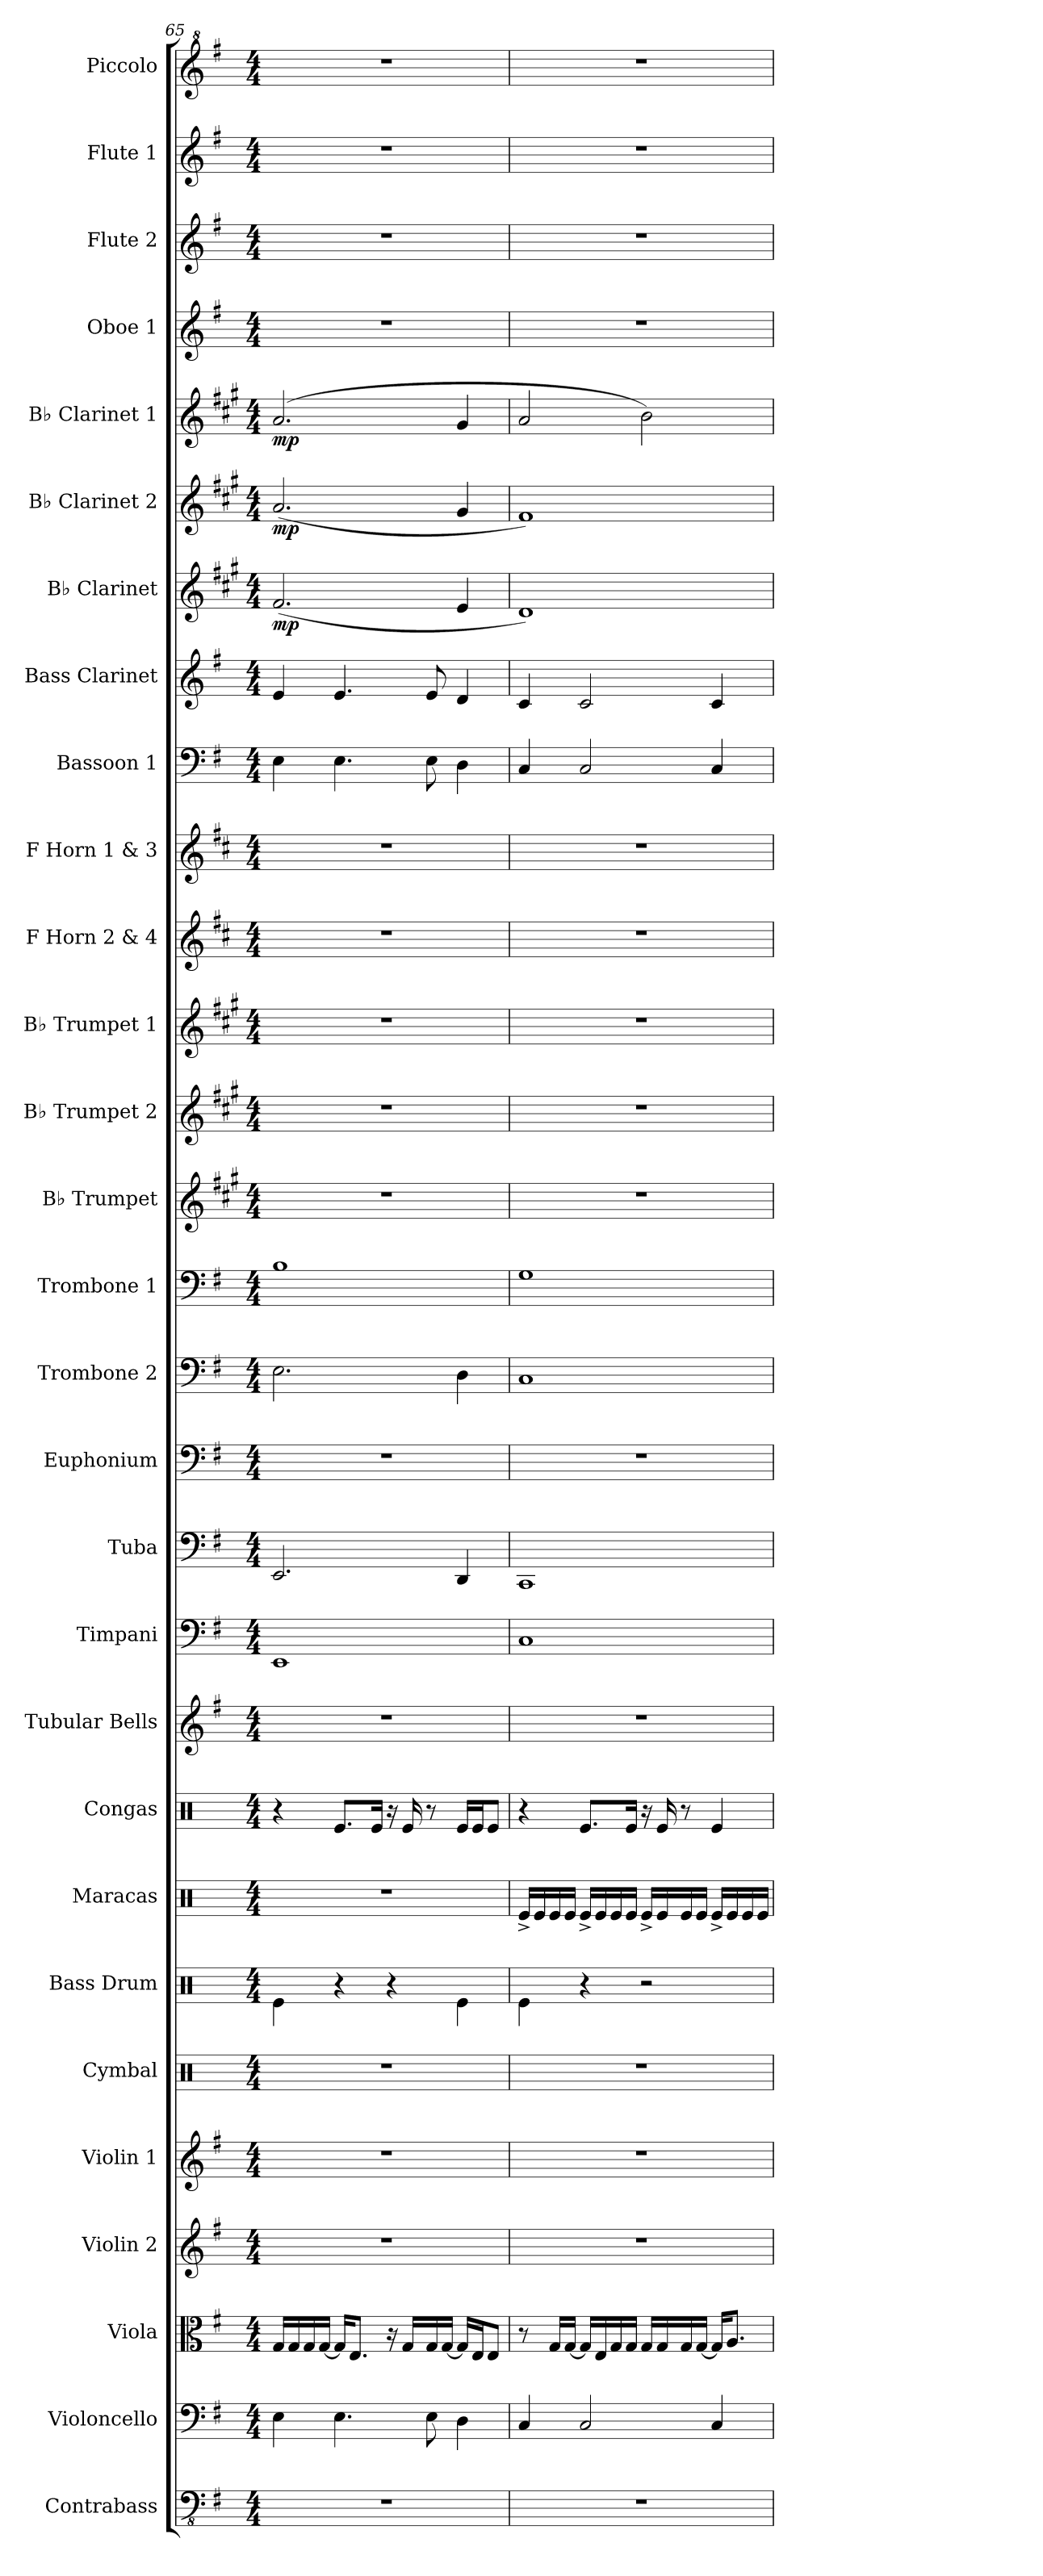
**kern	**kern	**kern	**kern	**kern	**kern	**kern	**kern	**kern	**kern	**kern	**kern	**kern	**kern	**kern	**kern	**kern	**kern	**kern	**kern	**kern	**kern	**kern	**dynam	**kern	**dynam	**kern	**dynam	**kern	**kern	**kern	**kern
*part29	*part28	*part27	*part26	*part25	*part24	*part23	*part22	*part21	*part20	*part19	*part18	*part17	*part16	*part15	*part14	*part13	*part12	*part11	*part10	*part9	*part8	*part7	*part7	*part6	*part6	*part5	*part5	*part4	*part3	*part2	*part1
*staff29	*staff28	*staff27	*staff26	*staff25	*staff24	*staff23	*staff22	*staff21	*staff20	*staff19	*staff18	*staff17	*staff16	*staff15	*staff14	*staff13	*staff12	*staff11	*staff10	*staff9	*staff8	*staff7	*staff7	*staff6	*staff6	*staff5	*staff5	*staff4	*staff3	*staff2	*staff1
*I"Contrabass	*I"Violoncello	*I"Viola	*I"Violin 2	*I"Violin 1	*I"Cymbal	*I"Bass Drum	*I"Maracas	*I"Congas	*I"Tubular Bells	*I"Timpani	*I"Tuba	*I"Euphonium	*I"Trombone 2	*I"Trombone 1	*I"B♭ Trumpet	*I"B♭ Trumpet 2	*I"B♭ Trumpet 1	*I"F Horn 2 &amp; 4	*I"F Horn 1 &amp; 3	*I"Bassoon 1	*I"Bass Clarinet	*I"B♭ Clarinet	*	*I"B♭ Clarinet 2	*	*I"B♭ Clarinet 1	*	*I"Oboe 1	*I"Flute 2	*I"Flute 1	*I"Piccolo
*I'Cb.	*I'Vc.	*I'Vla.	*I'Vln. 2	*I'Vln. 1	*I'Cym.	*I'B. Dr.	*I'Mrcs.	*I'Co.	*I'Tu. Be.	*I'Timp.	*I'Tba.	*I'Euph.	*I'Tbn. 2	*I'Tbn. 1	*I'B♭ Tpt.	*I'B♭ Tpt. 2	*I'B♭ Tpt. 1	*I'F Hn. 2 4	*I'F Hn. 1 3	*I'Bsn. 1	*I'B. Cl.	*I'B♭ Cl.	*	*I'B♭ Cl. 2	*	*I'B♭ Cl. 1	*	*I'Ob. 1	*I'Fl. 2	*I'Fl. 1	*I'Picc.
*clefFv4	*clefF4	*clefC3	*clefG2	*clefG2	*clefX	*clefX	*clefX	*clefX	*clefG2	*clefF4	*clefF4	*clefF4	*clefF4	*clefF4	*clefG2	*clefG2	*clefG2	*clefG2	*clefG2	*clefF4	*clefG2	*clefG2	*	*clefG2	*	*clefG2	*	*clefG2	*clefG2	*clefG2	*clefG^2
*	*	*	*	*	*	*	*	*	*	*	*	*	*	*	*ITrd1c2	*ITrd1c2	*ITrd1c2	*ITrd4c7	*ITrd4c7	*	*ITrd8c14	*ITrd1c2	*	*ITrd1c2	*	*ITrd1c2	*	*	*	*	*ITrd-7c-12
*k[f#]	*k[f#]	*k[f#]	*k[f#]	*k[f#]	*k[]	*k[]	*k[]	*k[]	*k[f#]	*k[f#]	*k[f#]	*k[f#]	*k[f#]	*k[f#]	*k[f#]	*k[f#]	*k[f#]	*k[f#]	*k[f#]	*k[f#]	*k[f#]	*k[f#]	*	*k[f#]	*	*k[f#]	*	*k[f#]	*k[f#]	*k[f#]	*k[f#]
*M4/4	*M4/4	*M4/4	*M4/4	*M4/4	*M4/4	*M4/4	*M4/4	*M4/4	*M4/4	*M4/4	*M4/4	*M4/4	*M4/4	*M4/4	*M4/4	*M4/4	*M4/4	*M4/4	*M4/4	*M4/4	*M4/4	*M4/4	*	*M4/4	*	*M4/4	*	*M4/4	*M4/4	*M4/4	*M4/4
=65	=65	=65	=65	=65	=65	=65	=65	=65	=65	=65	=65	=65	=65	=65	=65	=65	=65	=65	=65	=65	=65	=65	=65	=65	=65	=65	=65	=65	=65	=65	=65
!	!	!	!	!	!	!	!	!	!	!	!	!	!	!	!	!	!	!	!	!	!	!	!LO:DY:b	!	!LO:DY:b	!	!LO:DY:b	!	!	!	!
1r	4E\	16G/LL	1r	1r	1r	4Re\	1r	4r	1r	1EE	2.EE/	1r	2.E\	1B	1r	1r	1r	1r	1r	4E\	4E/	(2.e/	mp	(2.g/	mp	(2.g/	mp	1r	1r	1r	1r
.	.	16G/	.	.	.	.	.	.	.	.	.	.	.	.	.	.	.	.	.	.	.	.	.	.	.	.	.	.	.	.	.
.	.	16G/	.	.	.	.	.	.	.	.	.	.	.	.	.	.	.	.	.	.	.	.	.	.	.	.	.	.	.	.	.
.	.	[16G/JJ	.	.	.	.	.	.	.	.	.	.	.	.	.	.	.	.	.	.	.	.	.	.	.	.	.	.	.	.	.
.	4.E\	16G/KL]	.	.	.	4r	.	8.Re/L	.	.	.	.	.	.	.	.	.	.	.	4.E\	4.E/	.	.	.	.	.	.	.	.	.	.
.	.	8.E/J	.	.	.	.	.	.	.	.	.	.	.	.	.	.	.	.	.	.	.	.	.	.	.	.	.	.	.	.	.
.	.	.	.	.	.	.	.	16Re/Jk	.	.	.	.	.	.	.	.	.	.	.	.	.	.	.	.	.	.	.	.	.	.	.
.	.	16r	.	.	.	4r	.	16r	.	.	.	.	.	.	.	.	.	.	.	.	.	.	.	.	.	.	.	.	.	.	.
.	.	16G/LL	.	.	.	.	.	16Re/	.	.	.	.	.	.	.	.	.	.	.	.	.	.	.	.	.	.	.	.	.	.	.
.	8E\	16G/	.	.	.	.	.	8r	.	.	.	.	.	.	.	.	.	.	.	8E\	8E/	.	.	.	.	.	.	.	.	.	.
.	.	[16G/JJ	.	.	.	.	.	.	.	.	.	.	.	.	.	.	.	.	.	.	.	.	.	.	.	.	.	.	.	.	.
.	4D\	16G/LL]	.	.	.	4Re\	.	16Re/LL	.	.	4DD/	.	4D\	.	.	.	.	.	.	4D\	4D/	4d/	.	4f#/	.	4f#/	.	.	.	.	.
.	.	16E/J	.	.	.	.	.	16Re/J	.	.	.	.	.	.	.	.	.	.	.	.	.	.	.	.	.	.	.	.	.	.	.
.	.	8E/J	.	.	.	.	.	8Re/J	.	.	.	.	.	.	.	.	.	.	.	.	.	.	.	.	.	.	.	.	.	.	.
=66	=66	=66	=66	=66	=66	=66	=66	=66	=66	=66	=66	=66	=66	=66	=66	=66	=66	=66	=66	=66	=66	=66	=66	=66	=66	=66	=66	=66	=66	=66	=66
1r	4C/	8r	1r	1r	1r	4Re\	16Re^/LL	4r	1r	1C	1CC	1r	1C	1G	1r	1r	1r	1r	1r	4C/	4C/	1c)	.	1e)	.	2g/	.	1r	1r	1r	1r
.	.	.	.	.	.	.	16Re/	.	.	.	.	.	.	.	.	.	.	.	.	.	.	.	.	.	.	.	.	.	.	.	.
.	.	16G/LL	.	.	.	.	16Re/	.	.	.	.	.	.	.	.	.	.	.	.	.	.	.	.	.	.	.	.	.	.	.	.
.	.	[16G/JJ	.	.	.	.	16Re/JJ	.	.	.	.	.	.	.	.	.	.	.	.	.	.	.	.	.	.	.	.	.	.	.	.
.	2C/	16G/LL]	.	.	.	4r	16Re^/LL	8.Re/L	.	.	.	.	.	.	.	.	.	.	.	2C/	2C/	.	.	.	.	.	.	.	.	.	.
.	.	16E/	.	.	.	.	16Re/	.	.	.	.	.	.	.	.	.	.	.	.	.	.	.	.	.	.	.	.	.	.	.	.
.	.	16G/	.	.	.	.	16Re/	.	.	.	.	.	.	.	.	.	.	.	.	.	.	.	.	.	.	.	.	.	.	.	.
.	.	16G/JJ	.	.	.	.	16Re/JJ	16Re/Jk	.	.	.	.	.	.	.	.	.	.	.	.	.	.	.	.	.	.	.	.	.	.	.
.	.	16G/LL	.	.	.	2r	16Re^/LL	16r	.	.	.	.	.	.	.	.	.	.	.	.	.	.	.	.	.	2a\)	.	.	.	.	.
.	.	16G/	.	.	.	.	16Re/	16Re/	.	.	.	.	.	.	.	.	.	.	.	.	.	.	.	.	.	.	.	.	.	.	.
.	.	16G/	.	.	.	.	16Re/	8r	.	.	.	.	.	.	.	.	.	.	.	.	.	.	.	.	.	.	.	.	.	.	.
.	.	[16G/JJ	.	.	.	.	16Re/JJ	.	.	.	.	.	.	.	.	.	.	.	.	.	.	.	.	.	.	.	.	.	.	.	.
.	4C/	16G/KL]	.	.	.	.	16Re^/LL	4Re/	.	.	.	.	.	.	.	.	.	.	.	4C/	4C/	.	.	.	.	.	.	.	.	.	.
.	.	8.A/J	.	.	.	.	16Re/	.	.	.	.	.	.	.	.	.	.	.	.	.	.	.	.	.	.	.	.	.	.	.	.
.	.	.	.	.	.	.	16Re/	.	.	.	.	.	.	.	.	.	.	.	.	.	.	.	.	.	.	.	.	.	.	.	.
.	.	.	.	.	.	.	16Re/JJ	.	.	.	.	.	.	.	.	.	.	.	.	.	.	.	.	.	.	.	.	.	.	.	.
=	=	=	=	=	=	=	=	=	=	=	=	=	=	=	=	=	=	=	=	=	=	=	=	=	=	=	=	=	=	=	=
*-	*-	*-	*-	*-	*-	*-	*-	*-	*-	*-	*-	*-	*-	*-	*-	*-	*-	*-	*-	*-	*-	*-	*-	*-	*-	*-	*-	*-	*-	*-	*-
